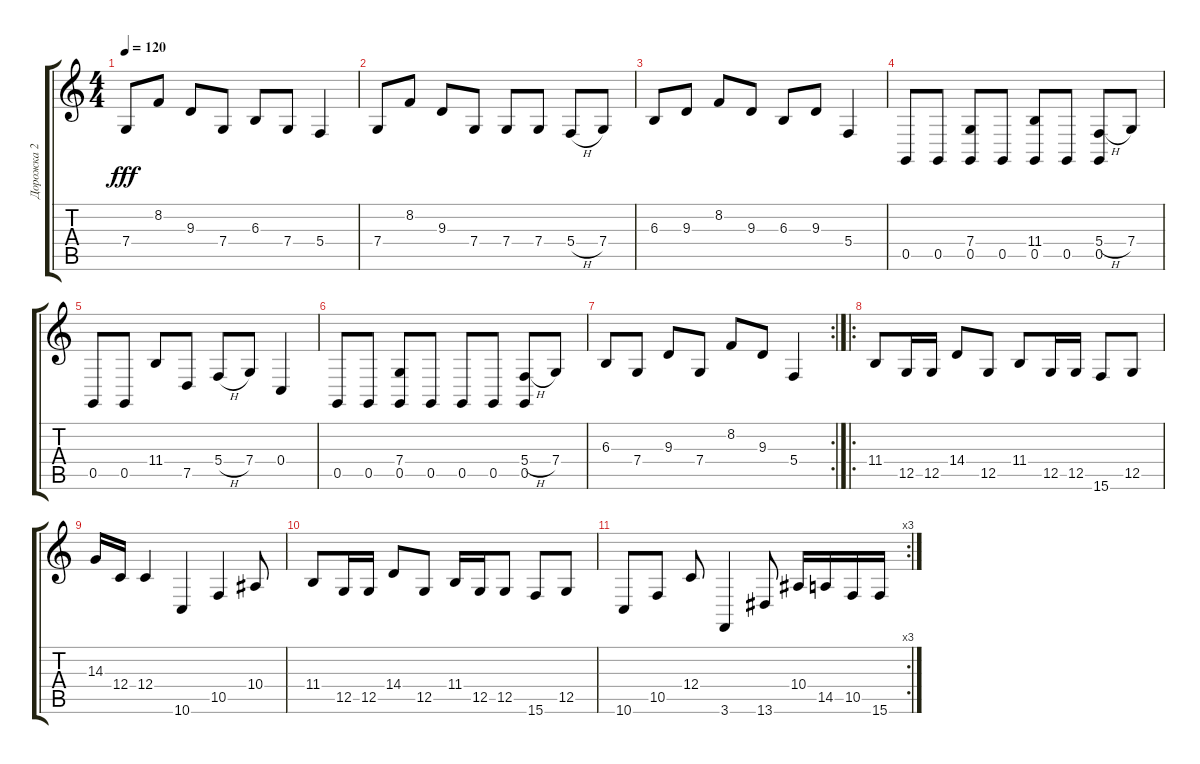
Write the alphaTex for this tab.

\track ("Дорожка 2" "Дорожка 2") {instrument lead2sawtooth}
\staff {score tabs}
\tuning (D4 A3 F3 C3 G2 D2) {hide}
\ts (4 4)
\tempo 120
\clef g2
\ks c
7.4.8{dy fff} 8.2.8 9.3.8 7.4.8 6.3.8 7.4.8 5.4.4 |
7.4.8 8.2.8 9.3.8 7.4.8 7.4.8 7.4.8 5.4{h}.8 7.4.8 |
6.3.8 9.3.8 8.2.8 9.3.8 6.3.8 9.3.8 5.4.4 |
0.5.8 0.5.8 (7.4 0.5).8 0.5.8 (11.4 0.5).8 0.5.8 (5.4{h} 0.5).8 7.4.8 |
0.5.8 0.5.8 11.4.8 7.5.8 5.4{h}.8 7.4.8 0.4.4 |
0.5.8 0.5.8 (7.4 0.5).8 0.5.8 0.5.8 0.5.8 (5.4{h} 0.5).8 7.4.8 |
\rc 2
6.3.8 7.4.8 9.3.8 7.4.8 8.2.8 9.3.8 5.4.4 |
\ro
11.4.8 12.5.16 12.5.16 14.4.8 12.5.8 11.4.8 12.5.16 12.5.16 15.6.8 12.5.8 |
14.3.16 12.4.16 12.4.4 10.6.4 10.5.4 10.4.8 |
11.4.8 12.5.16 12.5.16 14.4.8 12.5.8 11.4.16 12.5.16 12.5.8 15.6.8 12.5.8 |
\rc 3
10.6.8 10.5.8 12.4.8 3.6.4 13.6.8 10.4.16 14.5.16 10.5.16 15.6.16
